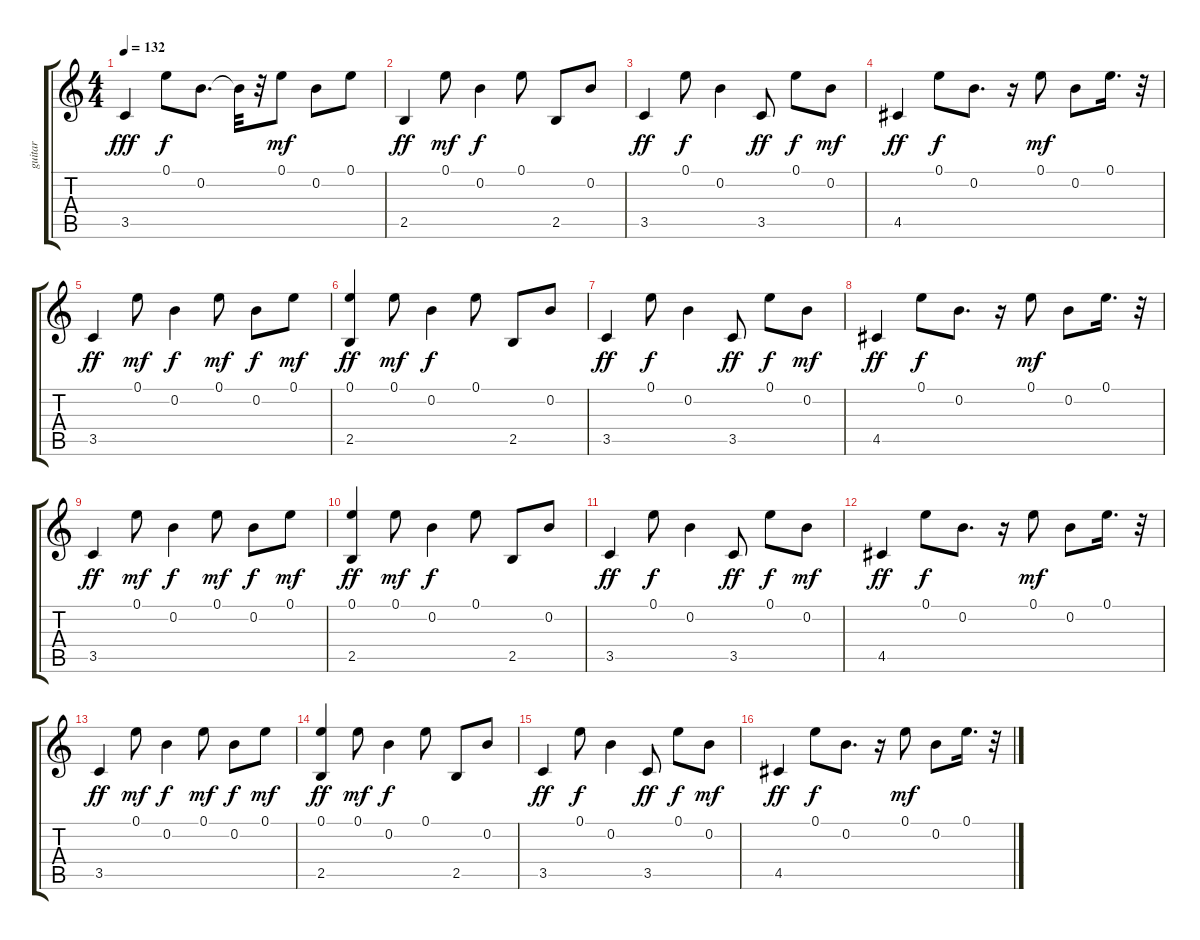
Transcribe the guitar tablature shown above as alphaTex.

\track ("guitar" "guitar") {instrument electricguitarclean}
\staff {score tabs}
\tuning (E4 B3 G3 D3 A2 E2) {hide}
\ts (4 4)
\tempo 132
\clef g2
\ks c
3.5.4{dy fff} 0.1.8{dy f} 0.2.8{d} 0.2{t}.32 r.32 0.1.8{dy mf} 0.2.8 0.1.8 |
2.5.4{dy ff} 0.1.8{dy mf} 0.2.4{dy f} 0.1.8 2.5.8 0.2.8 |
3.5.4{dy ff} 0.1.8{dy f} 0.2.4 3.5.8{dy ff} 0.1.8{dy f} 0.2.8{dy mf} |
4.5.4{dy ff} 0.1.8{dy f} 0.2.8{d} r.16 0.1.8{dy mf} 0.2.8 0.1.16{d} r.32 |
3.5.4{dy ff} 0.1.8{dy mf} 0.2.4{dy f} 0.1.8{dy mf} 0.2.8{dy f} 0.1.8{dy mf} |
(0.1 2.5).4{dy ff} 0.1.8{dy mf} 0.2.4{dy f} 0.1.8 2.5.8 0.2.8 |
3.5.4{dy ff} 0.1.8{dy f} 0.2.4 3.5.8{dy ff} 0.1.8{dy f} 0.2.8{dy mf} |
4.5.4{dy ff} 0.1.8{dy f} 0.2.8{d} r.16 0.1.8{dy mf} 0.2.8 0.1.16{d} r.32 |
3.5.4{dy ff} 0.1.8{dy mf} 0.2.4{dy f} 0.1.8{dy mf} 0.2.8{dy f} 0.1.8{dy mf} |
(0.1 2.5).4{dy ff} 0.1.8{dy mf} 0.2.4{dy f} 0.1.8 2.5.8 0.2.8 |
3.5.4{dy ff} 0.1.8{dy f} 0.2.4 3.5.8{dy ff} 0.1.8{dy f} 0.2.8{dy mf} |
4.5.4{dy ff} 0.1.8{dy f} 0.2.8{d} r.16 0.1.8{dy mf} 0.2.8 0.1.16{d} r.32 |
3.5.4{dy ff} 0.1.8{dy mf} 0.2.4{dy f} 0.1.8{dy mf} 0.2.8{dy f} 0.1.8{dy mf} |
(0.1 2.5).4{dy ff} 0.1.8{dy mf} 0.2.4{dy f} 0.1.8 2.5.8 0.2.8 |
3.5.4{dy ff} 0.1.8{dy f} 0.2.4 3.5.8{dy ff} 0.1.8{dy f} 0.2.8{dy mf} |
4.5.4{dy ff} 0.1.8{dy f} 0.2.8{d} r.16 0.1.8{dy mf} 0.2.8 0.1.16{d} r.32
